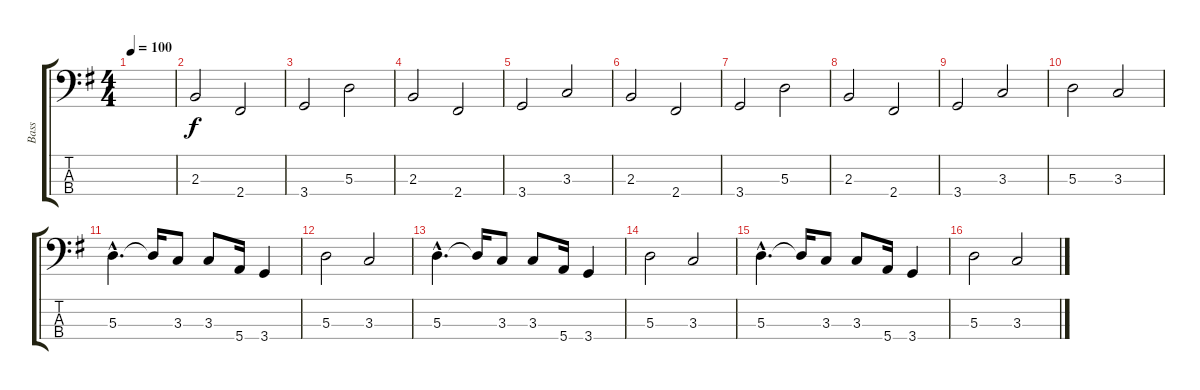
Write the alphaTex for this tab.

\track ("Bass" "Bass") {instrument electricbassfinger}
\staff {score tabs}
\tuning (G2 D2 A1 E1) {hide}
\ts (4 4)
\tempo 100
\clef f4
\ks g
|
2.3.2 2.4.2 |
3.4.2 5.3.2 |
2.3.2 2.4.2 |
3.4.2 3.3.2 |
2.3.2 2.4.2 |
3.4.2 5.3.2 |
2.3.2 2.4.2 |
3.4.2 3.3.2 |
5.3.2 3.3.2 |
5.3{hac}.4{d} 5.3{t}.16 3.3.8 3.3.8 5.4.16 3.4.4 |
5.3.2 3.3.2 |
5.3{hac}.4{d} 5.3{t}.16 3.3.8 3.3.8 5.4.16 3.4.4 |
5.3.2 3.3.2 |
5.3{hac}.4{d} 5.3{t}.16 3.3.8 3.3.8 5.4.16 3.4.4 |
5.3.2 3.3.2
